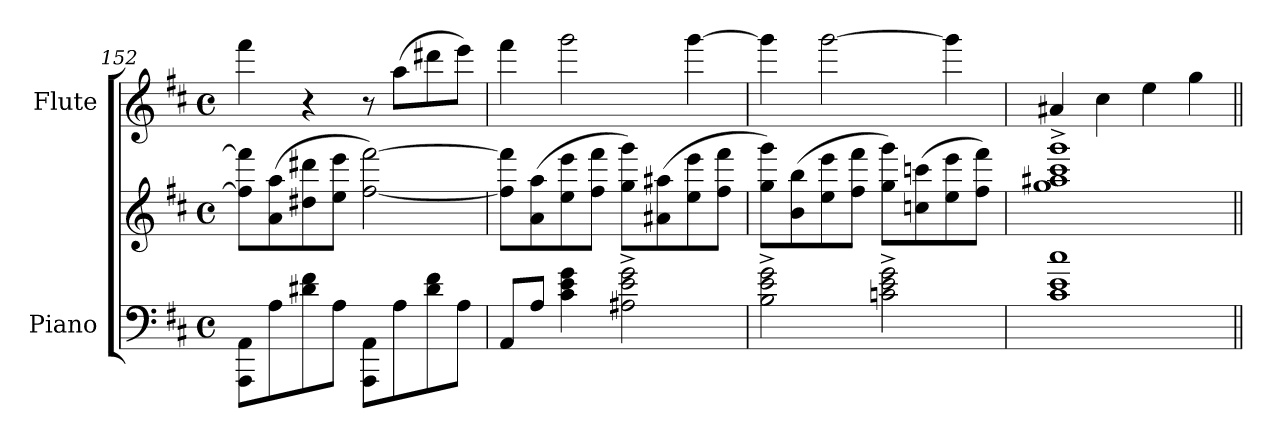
**kern	**kern	**kern
*part2	*part2	*part1
*staff3	*staff2	*staff1
*I"Piano	*	*I"Flute
*I'Pno.	*	*I'Fl.
*clefF4	*clefG2	*clefG2
*k[f#c#]	*k[f#c#]	*k[f#c#]
*D:	*D:	*D:
*M4/4	*M4/4	*M4/4
*met(c)	*met(c)	*met(c)
=152	=152	=152
8AAA\ 8AA\L	8ff#\] 8fff#\]L	4fff#\
8A\	(8a\ 8aa\	.
8d#X\ 8f#\	8dd#X\ 8ddd#X\	4r
8A\J	8ee\ 8eee\J	.
8AAA\ 8AA\L	[2ff#\ [2fff#\)	8r
8A\	.	(8aa\L
8d#\ 8f#\	.	8ddd#X\
8A\J	.	8eee\J)
=153	=153	=153
8AA/L	8ff#\] 8fff#\]L	4fff#\
8A/J	(8a\ 8aa\	.
4c#\ 4e\ 4g\	8ee\ 8eee\	2ggg\
.	8ff#\ 8fff#\J	.
2A#X\^ 2e\^ 2g\^	8gg\ 8ggg\L)	.
.	(8a#X\ 8aa#X\	.
.	8ee\ 8eee\	[4ggg\
.	8ff#\ 8fff#\J	.
=154	=154	=154
2B\^ 2e\^ 2g\^	8gg\ 8ggg\L)	4ggg\]
.	(8b\ 8bb\	.
.	8ee\ 8eee\	[2ggg\
.	8ff#\ 8fff#\J	.
2cn\^ 2e\^ 2g\^	8gg\ 8ggg\L)	.
.	(8ccn\ 8cccn\	.
.	8ee\ 8eee\	4ggg\]
.	8ff#\ 8fff#\J)	.
!!LO:PB:g=z
=155	=155	=155
1c# 1e 1cc#	1gg^ 1aa#X^ 1ccc#^ 1ggg^	4a#X/
.	.	4cc#\
.	.	4ee\
.	.	4gg\
=||	=||	=||
*-	*-	*-
